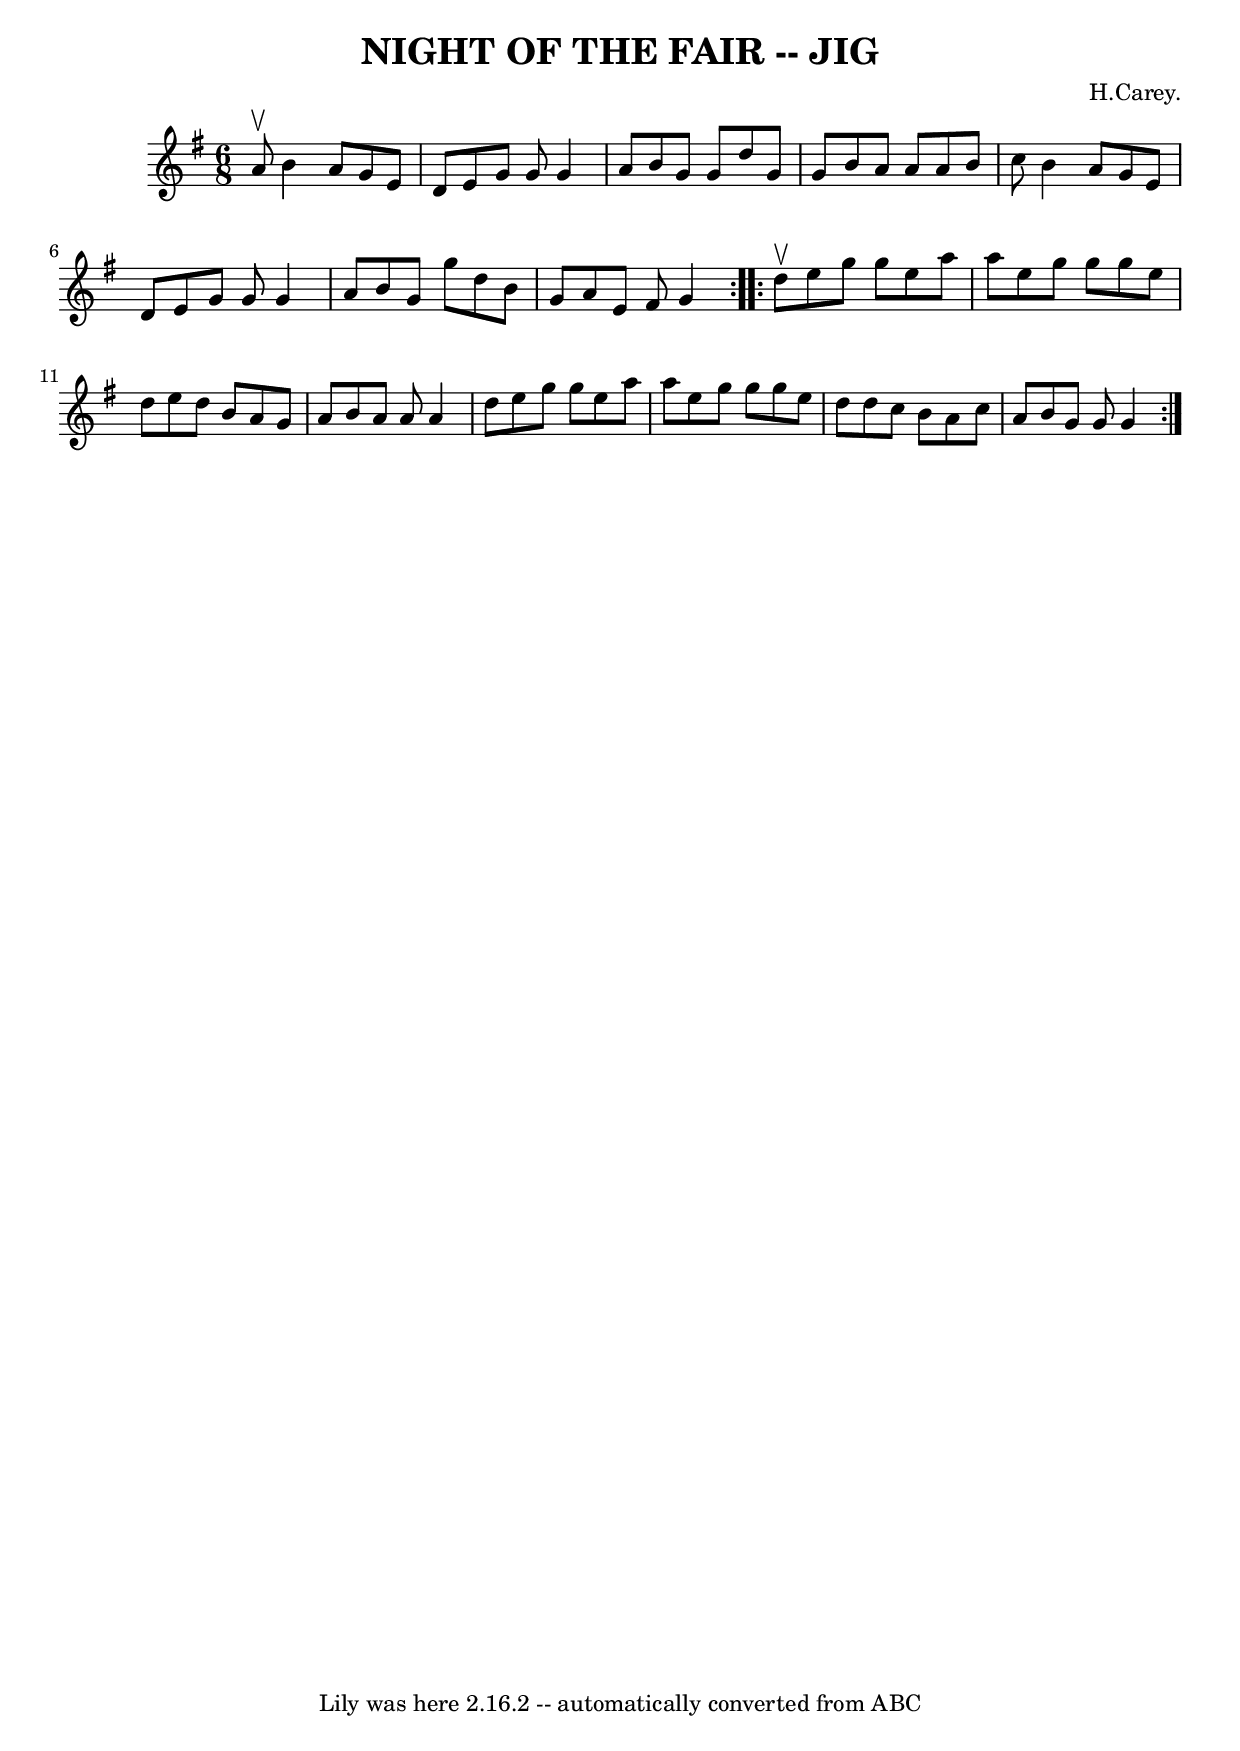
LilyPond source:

\version "2.7.40"
\include "Mammoth.ily"
\header {
	%% book = "Ryan's Mammoth Collection of Fiddle Tunes"
	composer = "H.Carey."
	crossRefNumber = "1"
	footnotes = ""
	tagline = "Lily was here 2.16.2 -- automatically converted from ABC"
	title = "NIGHT OF THE FAIR -- JIG"
}
voicedefault =  {


\repeat volta 2 {
\time 6/8 
\key g \major a'8^\upbow       |
 b'4 a'8 g'8 e'8 
 d'8    |
 e'8 g'8 g'8 g'4 a'8    |
 b'8 g'8   
 g'8 d''8 g'8 g'8    |
 b'8 a'8 a'8 a'8 b'8    
c''8        |
 b'4 a'8 g'8 e'8 d'8    |
 e'8 g'8 
 g'8 g'4 a'8    |
 b'8 g'8 g''8 d''8 b'8 g'8    
|
 a'8 e'8 fis'8 g'4    }     \repeat volta 2 { d''8^\upbow 
      |
 e''8 g''8 g''8 e''8 a''8 a''8    |
   
e''8 g''8 g''8 g''8 e''8 d''8    |
 e''8 d''8 b'8  
 a'8 g'8 a'8    |
 b'8 a'8 a'8 a'4 d''8        
|
 e''8 g''8 g''8 e''8 a''8 a''8    |
 e''8    
g''8 g''8 g''8 e''8 d''8    |
 d''8 c''8 b'8 a'8   
 c''8 a'8    |
 b'8 g'8 g'8 g'4    }   
}

\score{
    <<

	\context Staff="default"
	{
	    \voicedefault 
	}

    >>
	\layout {
	}
	\midi {}
}
